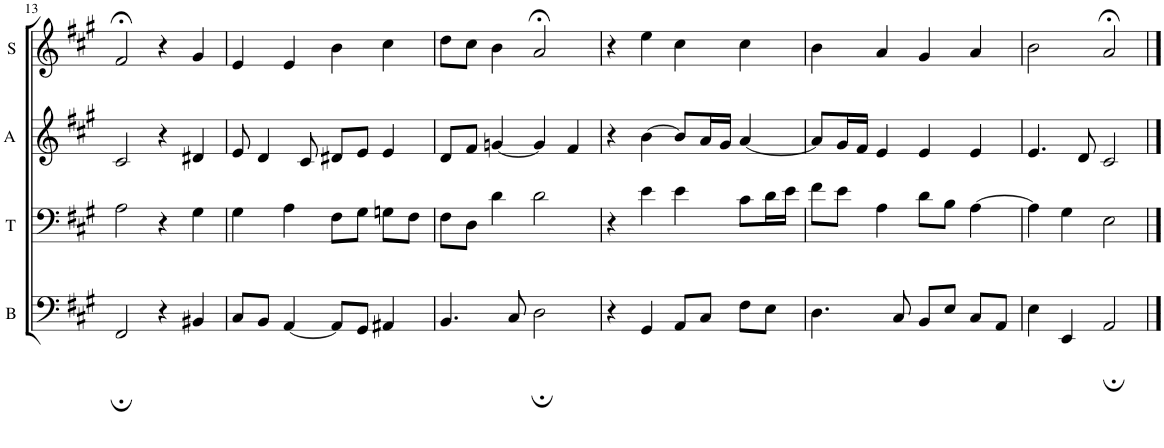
**kern	**kern	**kern	**kern
*part4	*part3	*part2	*part1
*staff4	*staff3	*staff2	*staff1
*I"B	*I"T	*I"A	*I"S
*I'B	*I'T	*I'A	*I'S
!!LO:PB:g=z
*clefF4	*clefF4	*clefG2	*clefG2
*k[f#c#g#]	*k[f#c#g#]	*k[f#c#g#]	*k[f#c#g#]
*M4/4	*M4/4	*M4/4	*M4/4
=13	=13	=13	=13
2FF#;/	2A\	2c#/	2f#;</
4r	4r	4r	4r
4BB#X/	4G#\	4d#X/	4g#/
=14	=14	=14	=14
8C#/L	4G#\	8e/	4e/
8BB/J	.	4d/	.
[4AA/	4A\	.	4e/
.	.	8c#/	.
8AA/L]	8F#\L	8d#X/L	4b\
8GG#/J	8G#\J	8e/J	.
4AA#X/	8Gn\L	4e/	4cc#\
.	8F#\J	.	.
=15	=15	=15	=15
4.BB/	8F#\L	8d/L	8dd\L
.	8D\J	8f#/J	8cc#\J
.	4d\	[4gn/	4b\
8C#/	.	.	.
2D;\	2d\	4g/]	2a;</
.	.	4f#/	.
=16	=16	=16	=16
4r	4r	4r	4r
4GG#/	4e\	[4b\	4ee\
8AA/L	4e\	8b/L]	4cc#\
8C#/J	.	16a/L	.
.	.	16g#/JJ	.
8F#\L	8c#\L	[4a/	4cc#\
8E\J	16d\L	.	.
.	16e\JJ	.	.
=17	=17	=17	=17
4.D\	8f#\L	8a/L]	4b\
.	8e\J	16g#/L	.
.	.	16f#/JJ	.
.	4A\	4e/	4a/
8C#/	.	.	.
8BB/L	8d\L	4e/	4g#/
8E/J	8B\J	.	.
8C#/L	[4A\	4e/	4a/
8AA/J	.	.	.
=18	=18	=18	=18
4E\	4A\]	4.e/	2b\
4EE/	4G#\	.	.
.	.	8d/	.
2AA;/	2E\	2c#/	2a;</
==	==	==	==
*-	*-	*-	*-
